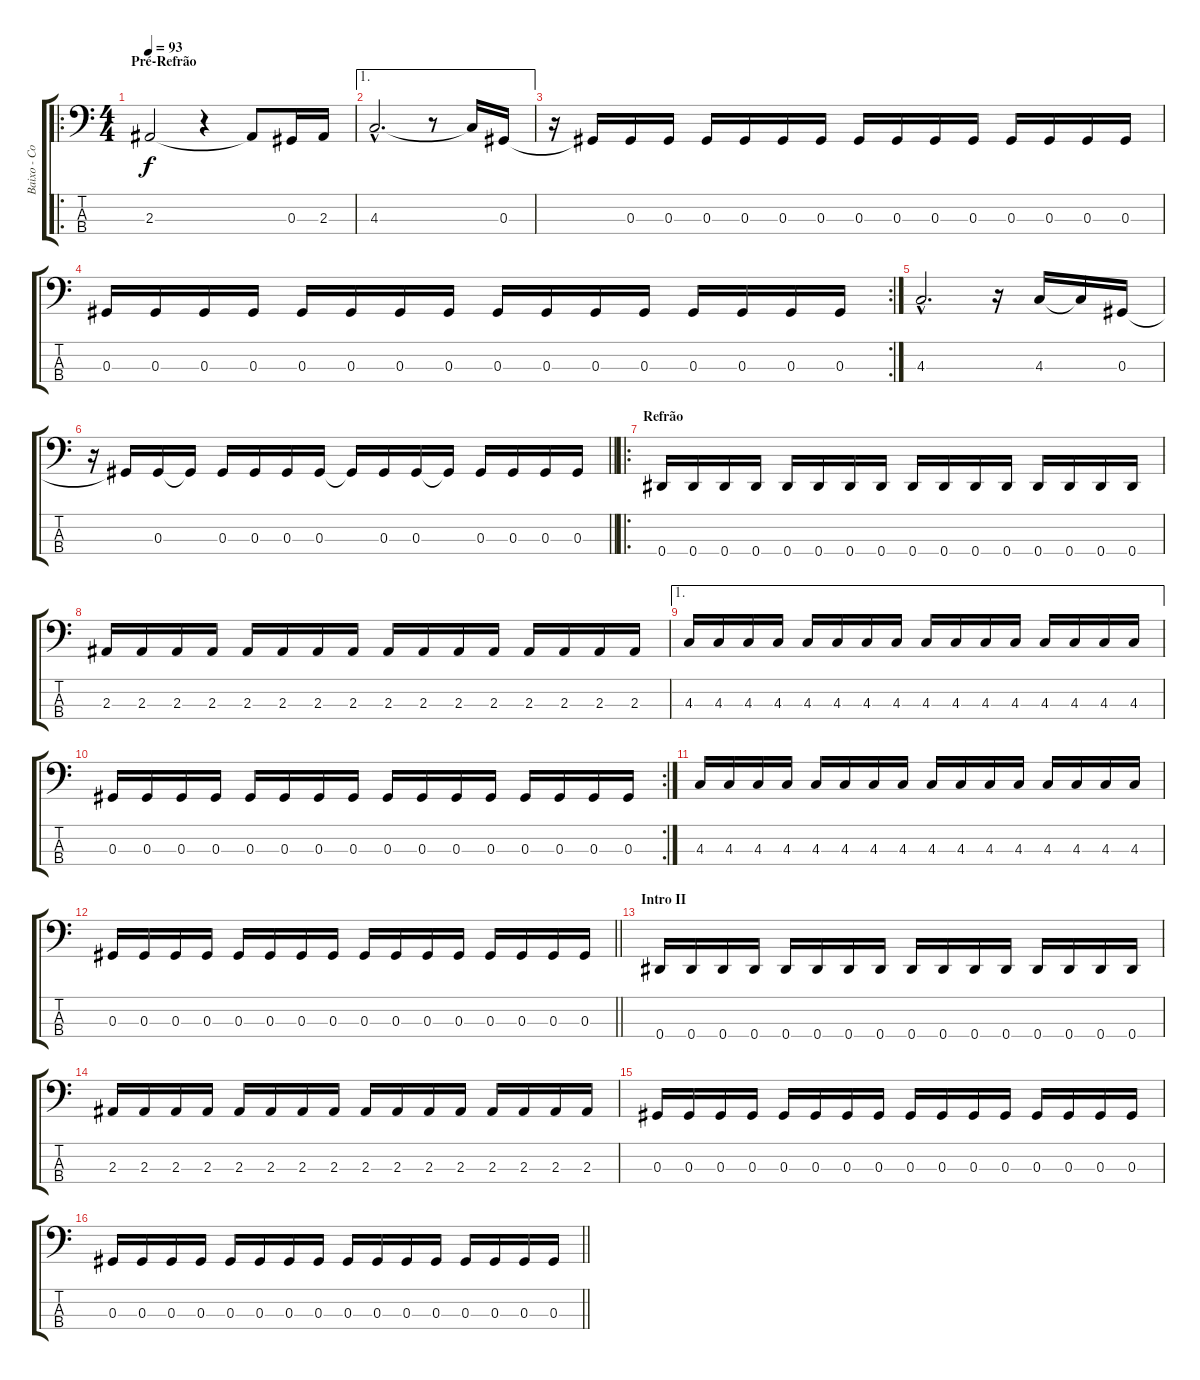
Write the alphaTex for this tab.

\track ("Baixo - Conrado" "Baixo - Co") {instrument electricbassfinger}
\staff {score tabs}
\tuning (Gb2 Db2 Ab1 Eb1) {hide}
\ro
\ts (4 4)
\section ("" "Pré-Refrão")
\tempo 93
\clef f4
\ks c
2.3.2{dy f} r.4 2.3{t}.8 0.3.16 2.3.16 |
\ae 1
4.3{hac}.2{d} r.8 4.3{t}.16 0.3.16 |
r.16 0.3{t}.16 0.3.16 0.3.16 0.3.16 0.3.16 0.3.16 0.3.16 0.3.16 0.3.16 0.3.16 0.3.16 0.3.16 0.3.16 0.3.16 0.3.16 |
\rc 2
0.3.16 0.3.16 0.3.16 0.3.16 0.3.16 0.3.16 0.3.16 0.3.16 0.3.16 0.3.16 0.3.16 0.3.16 0.3.16 0.3.16 0.3.16 0.3.16 |
4.3{hac}.2{d} r.16 4.3.16 4.3{t}.16 0.3.16 |
\barLineRight lightlight
r.16 0.3{t}.16 0.3.16 0.3{t}.16 0.3.16 0.3.16 0.3.16 0.3.16 0.3{t}.16 0.3.16 0.3.16 0.3{t}.16 0.3.16 0.3.16 0.3.16 0.3.16 |
\ro
\section ("" "Refrão")
0.4.16 0.4.16 0.4.16 0.4.16 0.4.16 0.4.16 0.4.16 0.4.16 0.4.16 0.4.16 0.4.16 0.4.16 0.4.16 0.4.16 0.4.16 0.4.16 |
2.3.16 2.3.16 2.3.16 2.3.16 2.3.16 2.3.16 2.3.16 2.3.16 2.3.16 2.3.16 2.3.16 2.3.16 2.3.16 2.3.16 2.3.16 2.3.16 |
\ae 1
4.3.16 4.3.16 4.3.16 4.3.16 4.3.16 4.3.16 4.3.16 4.3.16 4.3.16 4.3.16 4.3.16 4.3.16 4.3.16 4.3.16 4.3.16 4.3.16 |
\rc 2
0.3.16 0.3.16 0.3.16 0.3.16 0.3.16 0.3.16 0.3.16 0.3.16 0.3.16 0.3.16 0.3.16 0.3.16 0.3.16 0.3.16 0.3.16 0.3.16 |
4.3.16 4.3.16 4.3.16 4.3.16 4.3.16 4.3.16 4.3.16 4.3.16 4.3.16 4.3.16 4.3.16 4.3.16 4.3.16 4.3.16 4.3.16 4.3.16 |
\barLineRight lightlight
0.3.16 0.3.16 0.3.16 0.3.16 0.3.16 0.3.16 0.3.16 0.3.16 0.3.16 0.3.16 0.3.16 0.3.16 0.3.16 0.3.16 0.3.16 0.3.16 |
\section ("" "Intro II")
0.4.16 0.4.16 0.4.16 0.4.16 0.4.16 0.4.16 0.4.16 0.4.16 0.4.16 0.4.16 0.4.16 0.4.16 0.4.16 0.4.16 0.4.16 0.4.16 |
2.3.16 2.3.16 2.3.16 2.3.16 2.3.16 2.3.16 2.3.16 2.3.16 2.3.16 2.3.16 2.3.16 2.3.16 2.3.16 2.3.16 2.3.16 2.3.16 |
0.3.16 0.3.16 0.3.16 0.3.16 0.3.16 0.3.16 0.3.16 0.3.16 0.3.16 0.3.16 0.3.16 0.3.16 0.3.16 0.3.16 0.3.16 0.3.16 |
\barLineRight lightlight
0.3.16 0.3.16 0.3.16 0.3.16 0.3.16 0.3.16 0.3.16 0.3.16 0.3.16 0.3.16 0.3.16 0.3.16 0.3.16 0.3.16 0.3.16 0.3.16
